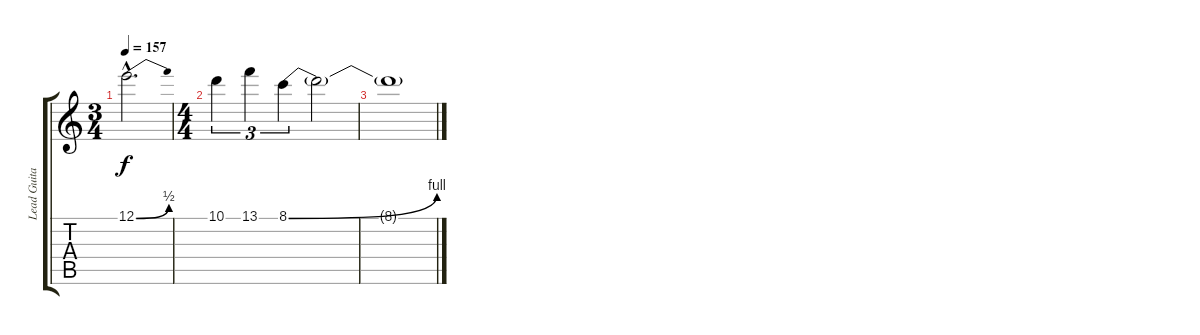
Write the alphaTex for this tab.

\track ("Lead Guitar I" "Lead Guita") {instrument distortionguitar}
\staff {score tabs}
\tuning (E4 B3 G3 D3 A2 E2) {hide}
\ts (3 4)
\tempo 157
\clef g2
\ks c
12.1{be (bend 0 0 60 2) hac}.2{d dy f} |
\ts (4 4)
10.1.4{tu (3 2)} 13.1.4{tu (3 2)} 8.1{be (bend 0 0 60 4)}.4{tu (3 2)} 8.1{t}.2 |
8.1{t}.1
